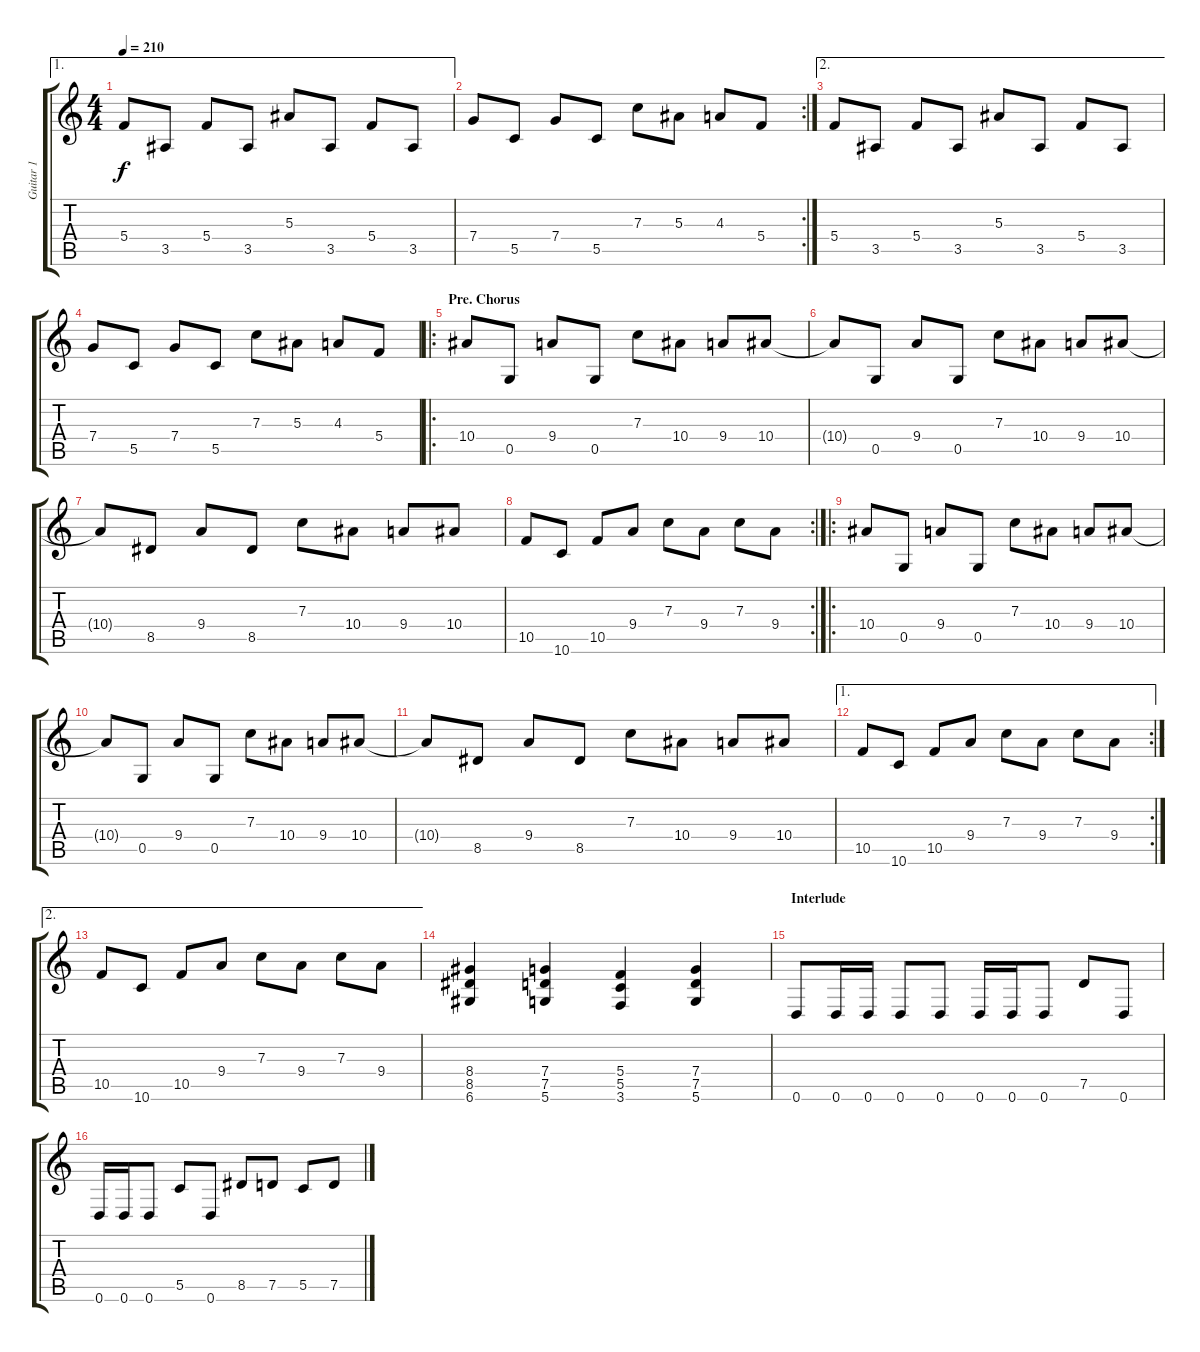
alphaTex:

\track ("Guitar 1" "Guitar 1") {instrument distortionguitar}
\staff {score tabs}
\tuning (D4 A3 F3 C3 G2 D2) {hide}
\ae 1
\ts (4 4)
\tempo 210
\clef g2
\ks c
5.4.8{dy f} 3.5.8 5.4.8 3.5.8 5.3.8 3.5.8 5.4.8 3.5.8 |
\rc 2
7.4.8 5.5.8 7.4.8 5.5.8 7.3.8 5.3.8 4.3.8 5.4.8 |
\ae 2
5.4.8 3.5.8 5.4.8 3.5.8 5.3.8 3.5.8 5.4.8 3.5.8 |
7.4.8 5.5.8 7.4.8 5.5.8 7.3.8 5.3.8 4.3.8 5.4.8 |
\ro
\section ("" "Pre. Chorus")
10.4.8 0.5.8 9.4.8 0.5.8 7.3.8 10.4.8 9.4.8 10.4.8 |
10.4{t}.8 0.5.8 9.4.8 0.5.8 7.3.8 10.4.8 9.4.8 10.4.8 |
10.4{t}.8 8.5.8 9.4.8 8.5.8 7.3.8 10.4.8 9.4.8 10.4.8 |
\rc 2
10.5.8 10.6.8 10.5.8 9.4.8 7.3.8 9.4.8 7.3.8 9.4.8 |
\ro
10.4.8 0.5.8 9.4.8 0.5.8 7.3.8 10.4.8 9.4.8 10.4.8 |
10.4{t}.8 0.5.8 9.4.8 0.5.8 7.3.8 10.4.8 9.4.8 10.4.8 |
10.4{t}.8 8.5.8 9.4.8 8.5.8 7.3.8 10.4.8 9.4.8 10.4.8 |
\ae 1
\rc 2
10.5.8 10.6.8 10.5.8 9.4.8 7.3.8 9.4.8 7.3.8 9.4.8 |
\ae 2
10.5.8 10.6.8 10.5.8 9.4.8 7.3.8 9.4.8 7.3.8 9.4.8 |
(8.4 8.5 6.6).4 (7.4 7.5 5.6).4 (5.4 5.5 3.6).4 (7.4 7.5 5.6).4 |
\section ("" "Interlude")
0.6.8 0.6.16 0.6.16 0.6.8 0.6.8 0.6.16 0.6.16 0.6.8 7.5.8 0.6.8 |
0.6.16 0.6.16 0.6.8 5.5.8 0.6.8 8.5.8 7.5.8 5.5.8 7.5.8
